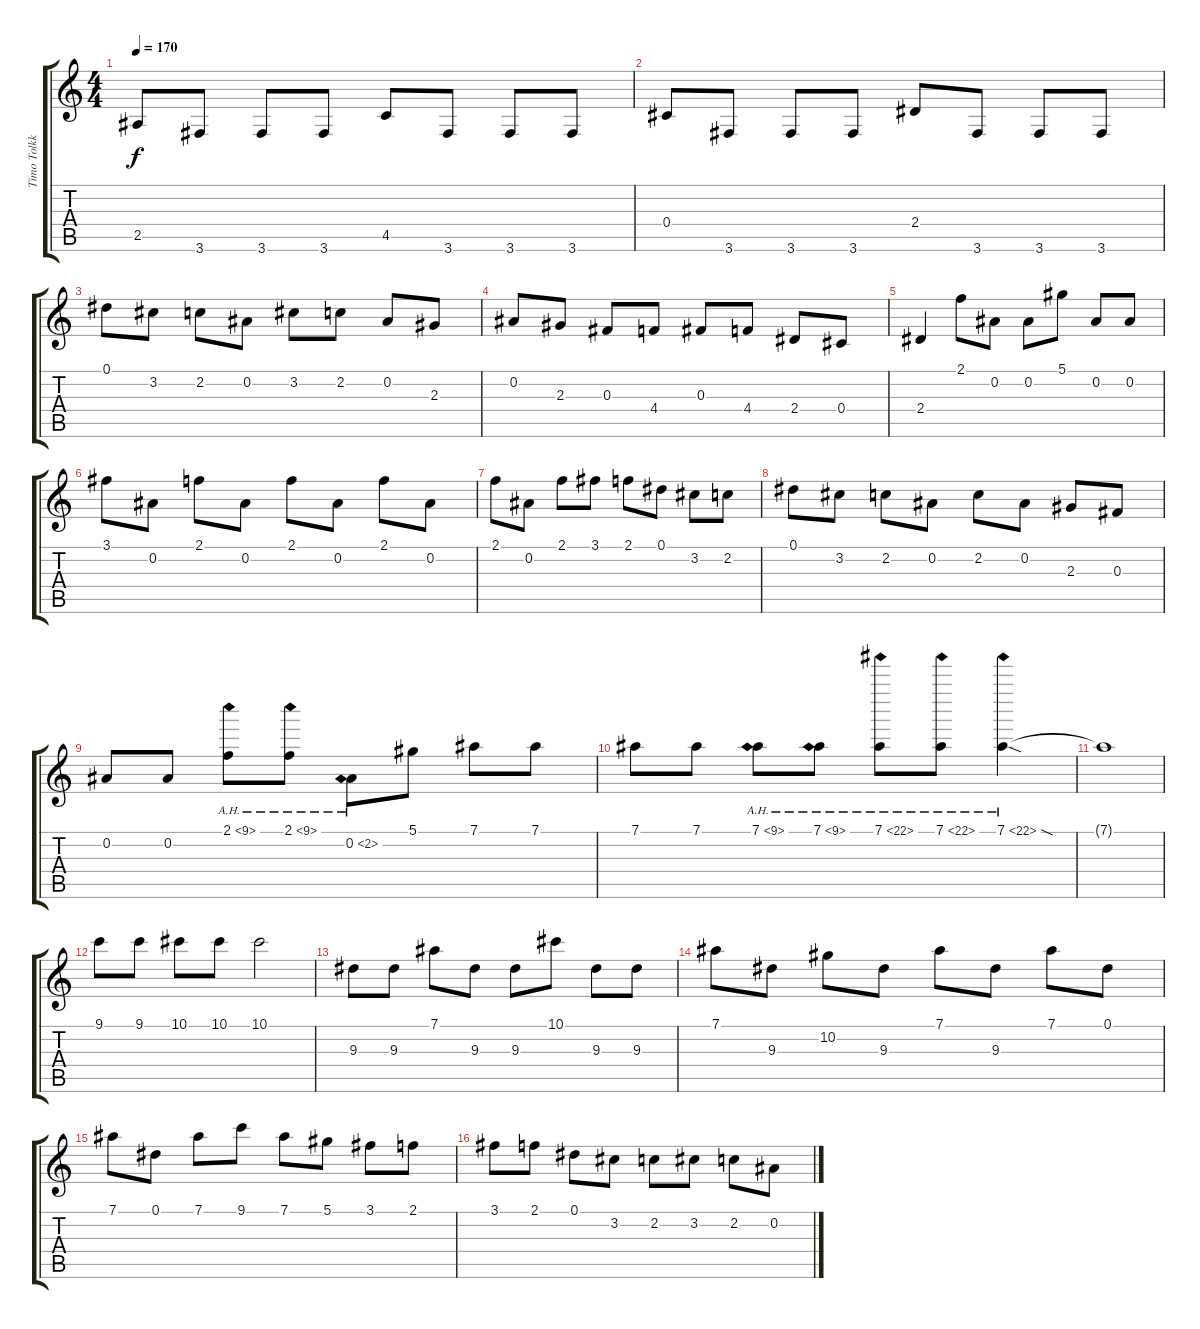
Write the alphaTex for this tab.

\track ("Timo Tolkki" "Timo Tolkk") {instrument overdrivenguitar}
\staff {score tabs}
\tuning (Eb4 Bb3 Gb3 Db3 Ab2 Eb2) {hide}
\ts (4 4)
\tempo 170
\clef g2
\ks c
2.5.8{dy f} 3.6.8 3.6.8 3.6.8 4.5.8 3.6.8 3.6.8 3.6.8 |
0.4.8 3.6.8 3.6.8 3.6.8 2.4.8 3.6.8 3.6.8 3.6.8 |
0.1.8 3.2.8 2.2.8 0.2.8 3.2.8 2.2.8 0.2.8 2.3.8 |
0.2.8 2.3.8 0.3.8 4.4.8 0.3.8 4.4.8 2.4.8 0.4.8 |
2.4.4 2.1.8 0.2.8 0.2.8 5.1.8 0.2.8 0.2.8 |
3.1.8 0.2.8 2.1.8 0.2.8 2.1.8 0.2.8 2.1.8 0.2.8 |
2.1.8 0.2.8 2.1.8 3.1.8 2.1.8 0.1.8 3.2.8 2.2.8 |
0.1.8 3.2.8 2.2.8 0.2.8 2.2.8 0.2.8 2.3.8 0.3.8 |
0.2.8 0.2.8 2.1{ah 7}.8 2.1{ah 7}.8 0.2{ah 2}.8 5.1.8 7.1.8 7.1.8 |
7.1.8 7.1.8 7.1{ah 2}.8 7.1{ah 2}.8 7.1{ah 15}.8 7.1{ah 15}.8 7.1{ah 15 sod}.4 |
7.1{t}.1 |
9.1.8 9.1.8 10.1.8 10.1.8 10.1.2 |
9.3.8 9.3.8 7.1.8 9.3.8 9.3.8 10.1.8 9.3.8 9.3.8 |
7.1.8 9.3.8 10.2.8 9.3.8 7.1.8 9.3.8 7.1.8 0.1.8 |
7.1.8 0.1.8 7.1.8 9.1.8 7.1.8 5.1.8 3.1.8 2.1.8 |
3.1.8 2.1.8 0.1.8 3.2.8 2.2.8 3.2.8 2.2.8 0.2.8
